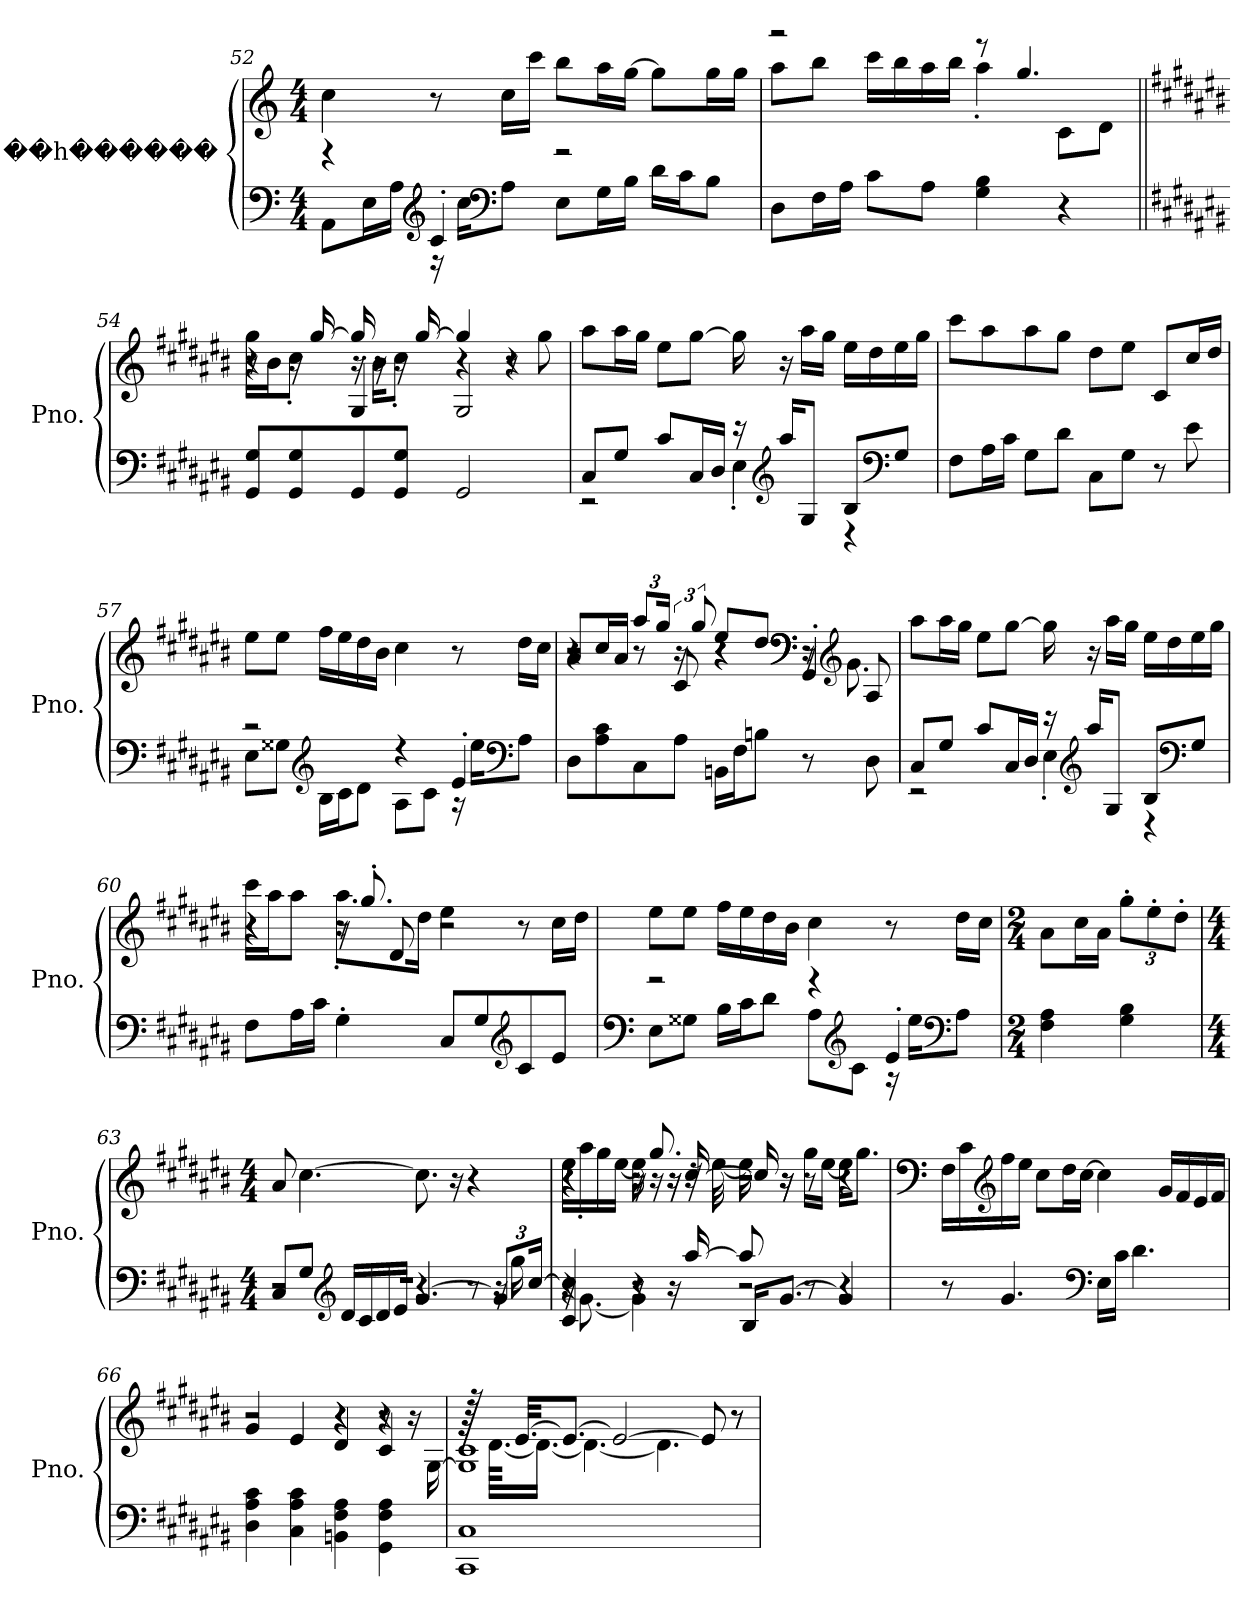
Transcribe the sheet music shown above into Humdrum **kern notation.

**kern	**kern
*part1	*part1
*staff2	*staff1
*I"Piano, ��һ������	*
*I'Pno.	*
!!LO:LB:g=z
*clefF4	*clefG2
*k[]	*k[]
*M4/4	*M4/4
=52	=52
*^	*
4r	8AA\L	4cc\
.	16E\L	.
.	16A\JJ	.
*clefG2	*	*
4c'/	16r	8r
.	16cc\KL	.
*clefF4	*	*
.	8A\J	16cc\LL
.	.	16ccc\JJ
2r	8E\L	8bb\L
.	16G\L	16aa\L
.	16B\JJ	[16gg\JJ
.	16d\LL	8gg\L]
.	16c\J	.
.	8B\J	16gg\L
.	.	16gg\JJ
*v	*v	*
=53	=53
*	*^
8D\L	2r	8aa\L
16F\L	.	8bb\J
16A\JJ	.	.
8c\L	.	16ccc\LL
.	.	16bb\
8A\J	.	16aa\
.	.	16bb\JJ
4G\ 4B\	8r	4aa'\
.	4.gg/	.
4r	.	8c\L
.	.	8d\J
*	*v	*v
!!LO:PB:g=z
=54||	=54||
*k[f#c#g#d#a#e#b#]	*k[f#c#g#d#a#e#b#]
*	*^
*	*	*^
8GG#/ 8G#/L	8r	16gg#\LL	4r
.	.	16b#\J	.
8GG#/ 8G#/	16r	8cc#'\J	.
.	[16gg#/	.	.
8GG#/	16gg#/]	16r	4G#'/
.	16r	16b#\KL	.
8GG#/ 8G#/J	16r	8cc#'\J	.
.	[16gg#/	.	.
2GG#/	4gg#/]	4r	2G#/
.	4r	8r	.
.	.	8gg#\	.
*	*v	*v	*v
=55	=55
*^	*
8C#/L	2r	8aa#\L
8G#/J	.	16aa#\L
.	.	16gg#\JJ
8c#/L	.	8ee#\L
16C#/L	.	[8gg#\J
16D#/JJ	.	.
16r	4E#'\	16gg#\]
*clefG2	*	*
16aa#/KL	.	16r
8G#/J	.	16aa#\LL
.	.	16gg#\JJ
8B#/L	4r	16ee#\LL
.	.	16dd#\
*clefF4	*	*
8G#/J	.	16ee#\
.	.	16gg#\JJ
*v	*v	*
=56	=56
8F#\L	8ccc#\L
16A#\L	8aa#\
16c#\JJ	.
8G#\L	8aa#\
8d#\J	8gg#\J
8C#\L	8dd#\L
8G#\J	8ee#\J
8r	8c#/L
8e#\	16cc#/L
.	16dd#/JJ
!!LO:LB:g=z
=57	=57
*^	*
2r	8E#\L	8ee#\L
.	8G##X\J	8ee#\J
*clefG2	*	*
.	16B#\LL	16ff#\LL
.	16c#\J	16ee#\
.	8d#\J	16dd#\
.	.	16b#\JJ
4r	8A#\L	4cc#\
.	8c#\J	.
4e#'/	16r	8r
.	16ee#\KL	.
*clefF4	*	*
.	8A#\J	16dd#\LL
.	.	16cc#\JJ
*v	*v	*
=58	=58
*	*^
*	*	*^
8D#\L	8a#/L	2r	4r
8A#\ 8c#\	16cc#/L	.	.
.	16a#/JJ	.	.
*	*Xbrackettup	*	*
8C#\	12aa#/L	.	8r
.	24gg#/Jk	.	.
*	*brackettup	*	*
8A#\J	24r	.	8c#/
.	12gg#/	.	.
16BBn\LL	8ee#/L	4r	4r
16F#\J	.	.	.
8Bn\J	8dd#/J	.	.
*	*clefF4	*	*
8r	8r	16r	4GG#'/
*	*clefG2	*	*
.	.	8.g#\	.
8D#\	8A#/	.	.
*	*v	*v	*v
!!LO:LB:g=z
=59	=59
*^	*
8C#/L	2r	8aa#\L
8G#/J	.	16aa#\L
.	.	16gg#\JJ
8c#/L	.	8ee#\L
16C#/L	.	[8gg#\J
16D#/JJ	.	.
16r	4E#'\	16gg#\]
*clefG2	*	*
16aa#/KL	.	16r
8G#/J	.	16aa#\LL
.	.	16gg#\JJ
8B#/L	4r	16ee#\LL
.	.	16dd#\
*clefF4	*	*
8G#/J	.	16ee#\
.	.	16gg#\JJ
*v	*v	*
=60	=60
*	*^
*	*	*^
8F#\L	4r	16ccc#\LL	4r
.	.	16aa#\J	.
16A#\L	.	8aa#\J	.
16c#\JJ	.	.	.
4G#'\	16r	8.aa#'\L	8r
.	8.gg#'/	.	.
.	.	.	8d#/
.	.	16dd#\Jk	.
8C#/L	2r	4ee#\	2r
8G#/	.	.	.
*clefG2	*	*	*
8c#/	.	8r	.
8e#/J	.	16cc#\LL	.
.	.	16dd#\JJ	.
*	*v	*v	*v
!!LO:LB:g=z
=61	=61
*clefF4	*
*^	*
2r	8E#\L	8ee#\L
.	8G##X\J	8ee#\J
.	16B#\LL	16ff#\LL
.	16c#\J	16ee#\
.	8d#\J	16dd#\
.	.	16b#\JJ
4r	8A#\L	4cc#\
*clefG2	*	*
.	8c#\J	.
4e#'/	16r	8r
.	16ee#\KL	.
*clefF4	*	*
.	8A#\J	16dd#\LL
.	.	16cc#\JJ
*v	*v	*
=62	=62
*M2/4	*M2/4
4F#\ 4A#\	8a#\L
.	16cc#\L
.	16a#\JJ
*	*Xbrackettup
4G#\ 4B#\	12gg#'\L
.	12ee#'\
.	12dd#'\J
=63	=63
*M4/4	*M4/4
*^	*
*	*^	*
1r	2r	8C#/L	8a#/
.	.	8G#/J	[4.cc#\
*clefG2	*	*	*
.	.	16d#/LL	.
.	.	16c#/	.
.	.	16d#/	.
.	.	16e#/JJ	.
.	4r	[4.g#/	8.cc#\]
.	.	.	16r
.	8r	.	4r
*	*	*Xbrackettup	*
.	16r	12g#/L]	.
.	16gg#\	.	.
.	.	[24cc#/Jk	.
!!LO:LB:g=z
=64	=64	=64	=64
*	*	*	*^
*	*	*	*	*^
4r	16r	4c#/ 4cc#/]	4r	16ee#\LL	4r
.	[8.g#\	.	.	16aa#'\	.
.	.	.	.	16gg#\	.
.	.	.	.	[16ee#\JJ	.
8r	4g#\]	4r	16r	16ee#\]	8r
.	.	.	8.gg#/	16r	.
16r	.	.	.	16r	16r
[16aa#/	.	.	.	32r	[16cc#/
.	.	.	.	[32ee#\	.
8aa#/]	2r	16B#/KL	2r	16ee#\]	16cc#/]
.	.	[8.g#/J	.	16r	16r
8r	.	.	.	16gg#\LL	8r
.	.	.	.	[16ee#\JJ	.
4r	.	4g#/]	.	16ee#\KL]	4r
.	.	.	.	8.gg#\J	.
*v	*v	*v	*	*	*
*	*v	*v	*v
=65	=65
*	*clefF4
8r	16F#\LL
.	16c#\
*	*clefG2
4.g#/	16ff#\
.	16ee#\JJ
.	8cc#\L
.	16dd#\L
.	[16cc#\JJ
*clefF4	*
16E#\LL	4cc#\]
16c#\JJ	.
4.d#\	.
.	16g#/LL
.	16f#/
.	16e#/
.	16f#/JJ
!!LO:LB:g=z
=66	=66
*	*^
*	*	*^
4D#\ 4A#\ 4c#\	4g#/	2r	2r
4C#\ 4A#\ 4c#\	4e#/	.	.
4BBn\ 4F#\ 4A#\	4d#/	4r	4r
4GG#\ 4F#\ 4A#\	4r	4c#/	8r
.	.	.	16r
.	.	.	[16G#\
=67	=67	=67	=67
*	*	*	*^
1CC# 1C#	64r	128r	1c#	1G#]
.	.	[64.d#\KKLL	.	.
.	[32.e#/KKL	.	.	.
.	.	16.d#\JJ_	.	.
.	8.e#/J_	.	.	.
.	.	4.d#\_	.	.
.	2e#/_	.	.	.
.	.	4.d#\]	.	.
.	8e#/]	.	.	.
.	8r	8r	.	.
*	*v	*v	*v	*v
=	=
*-	*-
